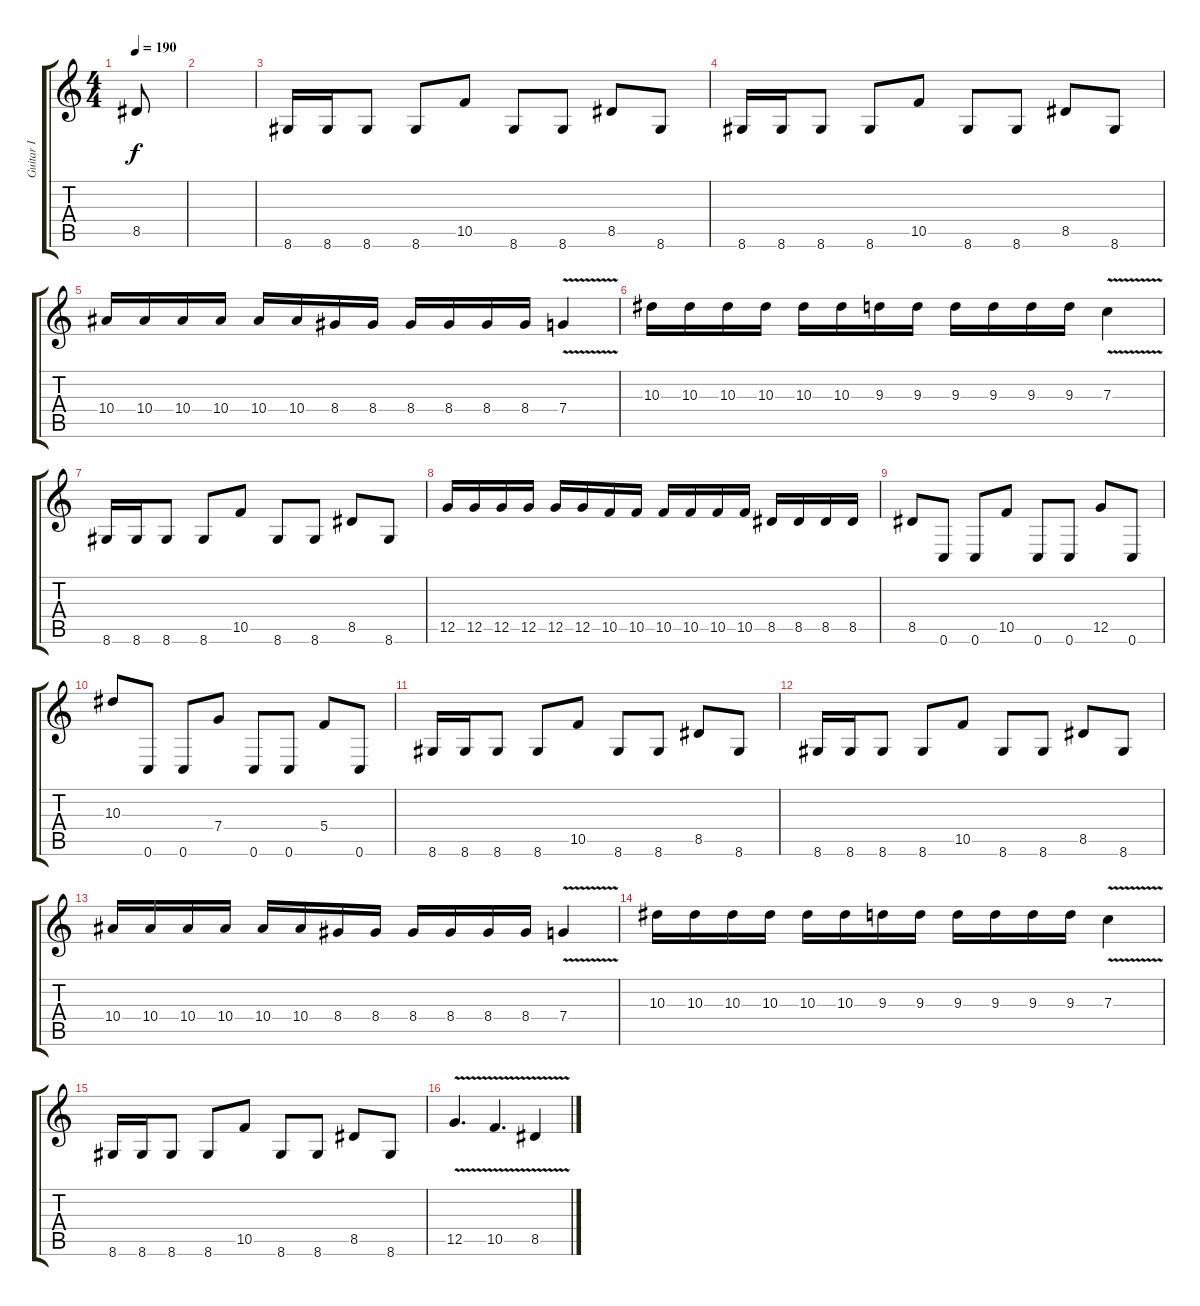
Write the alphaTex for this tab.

\track ("Guitar I" "Guitar I") {instrument distortionguitar}
\staff {score tabs}
\tuning (D4 A3 F3 C3 G2 C2) {hide}
\ts (4 4)
\tempo 190
\clef g2
\ks c
8.5.8{dy f} |
|
8.6.16 8.6.16 8.6.8 8.6.8 10.5.8 8.6.8 8.6.8 8.5.8 8.6.8 |
8.6.16 8.6.16 8.6.8 8.6.8 10.5.8 8.6.8 8.6.8 8.5.8 8.6.8 |
10.4.16 10.4.16 10.4.16 10.4.16 10.4.16 10.4.16 8.4.16 8.4.16 8.4.16 8.4.16 8.4.16 8.4.16 7.4{v}.4 |
10.3.16 10.3.16 10.3.16 10.3.16 10.3.16 10.3.16 9.3.16 9.3.16 9.3.16 9.3.16 9.3.16 9.3.16 7.3{v}.4 |
8.6.16 8.6.16 8.6.8 8.6.8 10.5.8 8.6.8 8.6.8 8.5.8 8.6.8 |
12.5.16 12.5.16 12.5.16 12.5.16 12.5.16 12.5.16 10.5.16 10.5.16 10.5.16 10.5.16 10.5.16 10.5.16 8.5.16 8.5.16 8.5.16 8.5.16 |
8.5.8 0.6.8 0.6.8 10.5.8 0.6.8 0.6.8 12.5.8 0.6.8 |
10.3.8 0.6.8 0.6.8 7.4.8 0.6.8 0.6.8 5.4.8 0.6.8 |
8.6.16 8.6.16 8.6.8 8.6.8 10.5.8 8.6.8 8.6.8 8.5.8 8.6.8 |
8.6.16 8.6.16 8.6.8 8.6.8 10.5.8 8.6.8 8.6.8 8.5.8 8.6.8 |
10.4.16 10.4.16 10.4.16 10.4.16 10.4.16 10.4.16 8.4.16 8.4.16 8.4.16 8.4.16 8.4.16 8.4.16 7.4{v}.4 |
10.3.16 10.3.16 10.3.16 10.3.16 10.3.16 10.3.16 9.3.16 9.3.16 9.3.16 9.3.16 9.3.16 9.3.16 7.3{v}.4 |
8.6.16 8.6.16 8.6.8 8.6.8 10.5.8 8.6.8 8.6.8 8.5.8 8.6.8 |
12.5{v}.4{d} 10.5{v}.4{d} 8.5{v}.4
